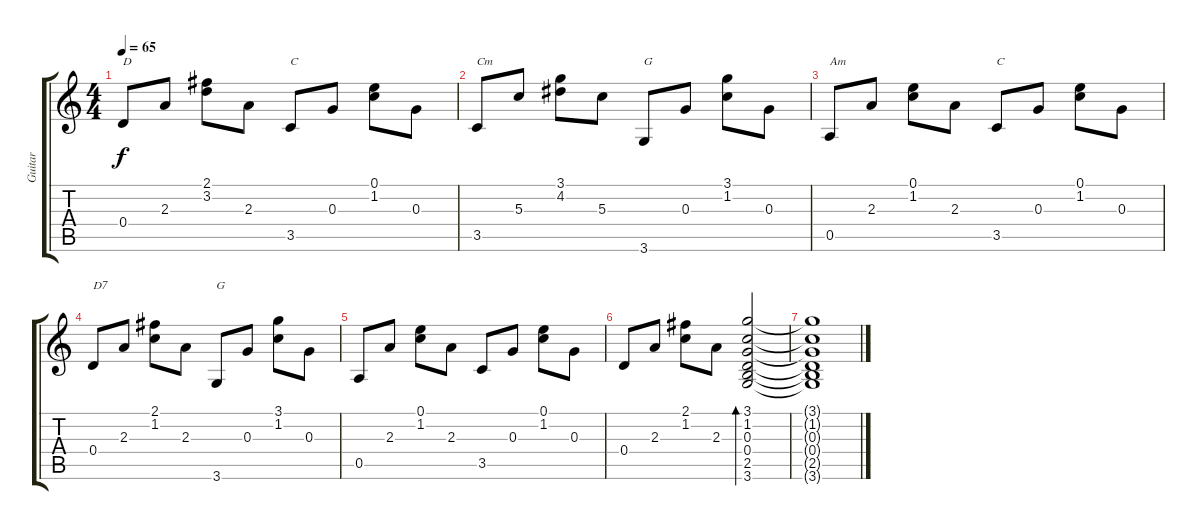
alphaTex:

\track ("Guitar" "Guitar") {instrument acousticguitarnylon}
\staff {score tabs}
\tuning (E4 B3 G3 D3 A2 E2) {hide}
\ts (4 4)
\tempo 65
\clef g2
\ks c
0.4.8{txt "D" dy f} 2.3.8 (2.1 3.2).8 2.3.8 3.5.8{txt "C"} 0.3.8 (0.1 1.2).8 0.3.8 |
3.5.8{txt "Cm"} 5.3.8 (3.1 4.2).8 5.3.8 3.6.8{txt "G"} 0.3.8 (3.1 1.2).8 0.3.8 |
0.5.8{txt "Am"} 2.3.8 (0.1 1.2).8 2.3.8 3.5.8{txt "C"} 0.3.8 (0.1 1.2).8 0.3.8 |
0.4.8{txt "D7"} 2.3.8 (2.1 1.2).8 2.3.8 3.6.8{txt "G"} 0.3.8 (3.1 1.2).8 0.3.8 |
0.5.8 2.3.8 (0.1 1.2).8 2.3.8 3.5.8 0.3.8 (0.1 1.2).8 0.3.8 |
0.4.8 2.3.8 (2.1 1.2).8 2.3.8 (3.1 1.2 0.3 0.4 2.5 3.6).2{bd 240} |
(3.1{t} 1.2{t} 0.3{t} 0.4{t} 2.5{t} 3.6{t}).1
